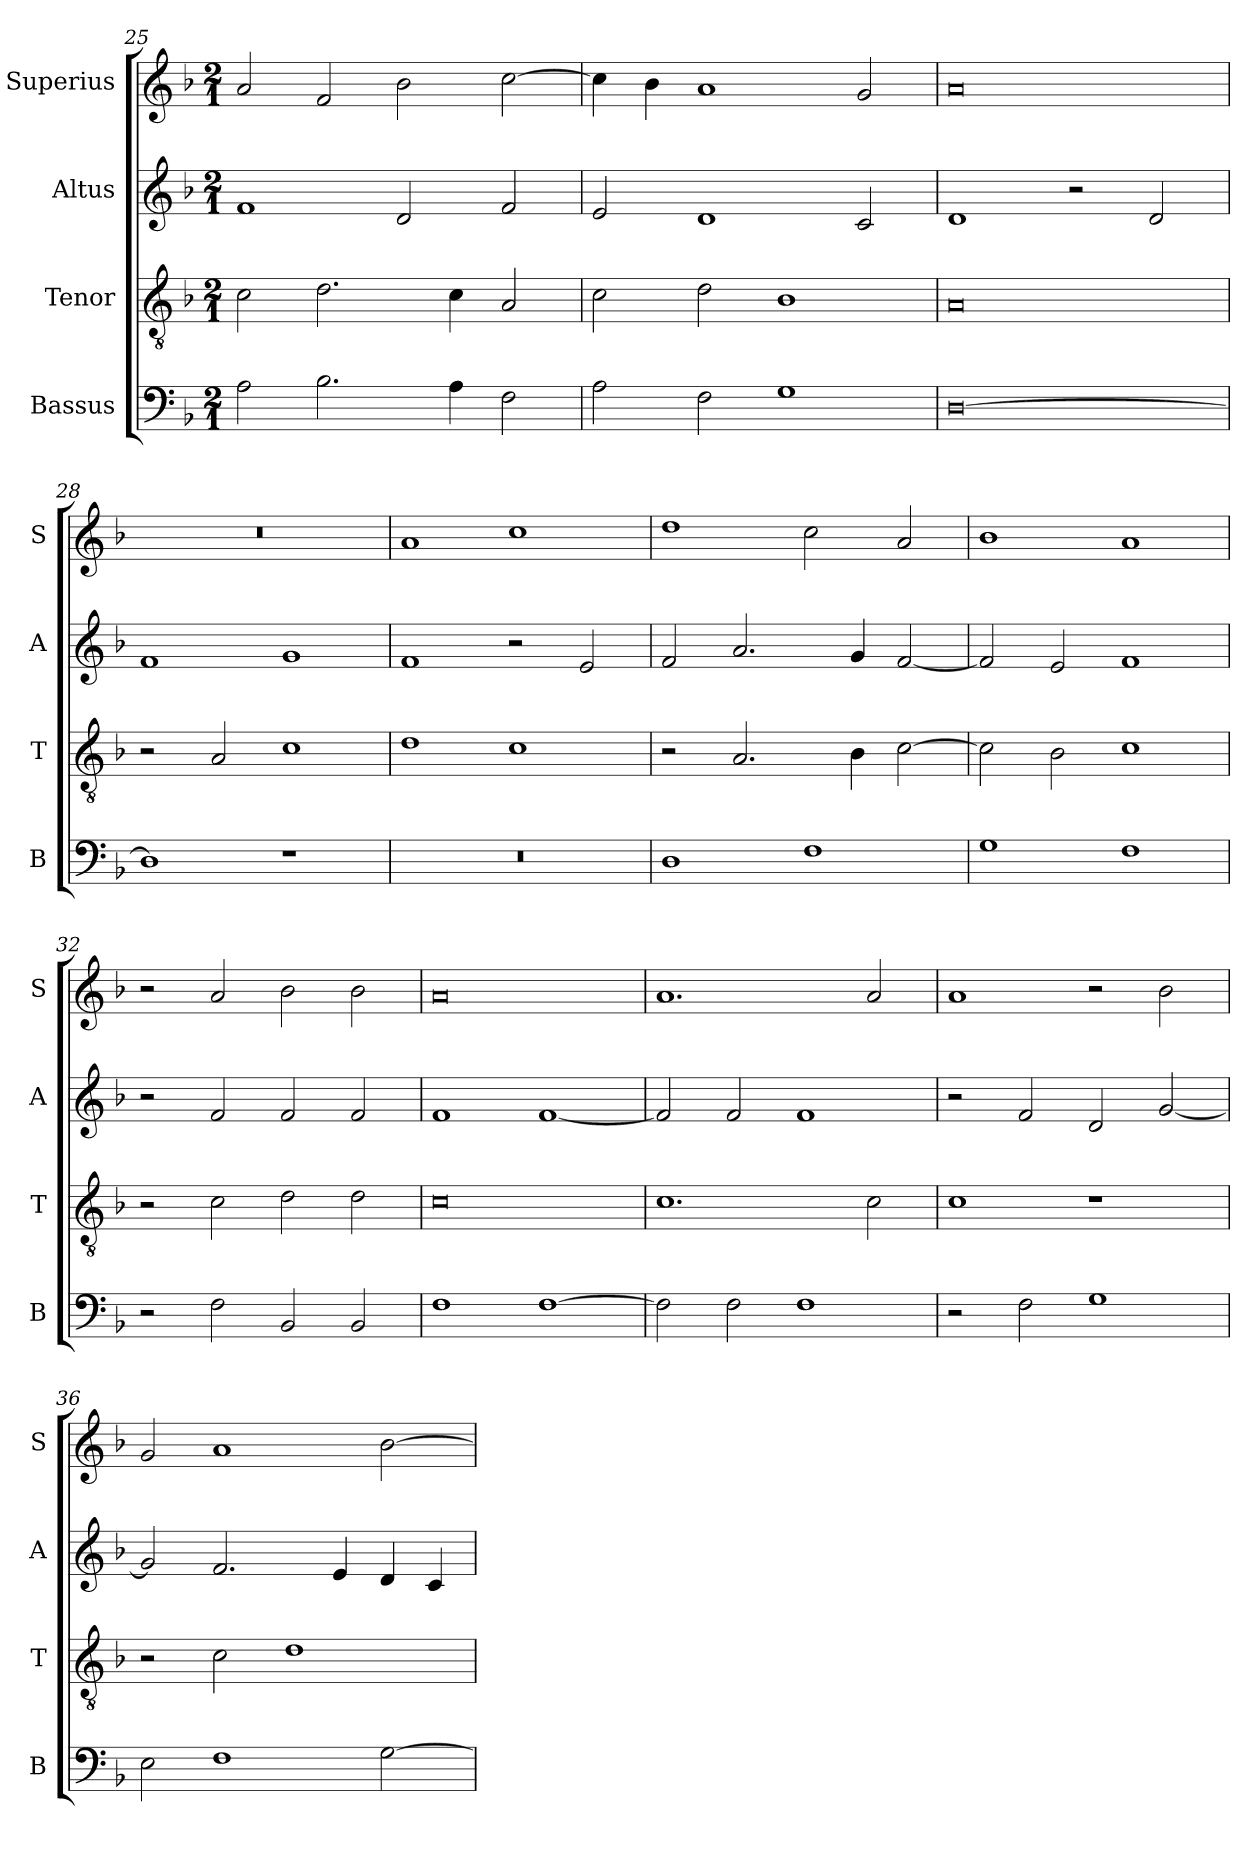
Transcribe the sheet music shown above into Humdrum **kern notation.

**kern	**kern	**kern	**kern
*part4	*part3	*part2	*part1
*staff4	*staff3	*staff2	*staff1
*I"Bassus	*I"Tenor	*I"Altus	*I"Superius
*I'B	*I'T	*I'A	*I'S
*clefF4	*clefGv2	*clefG2	*clefG2
*k[b-]	*k[b-]	*k[b-]	*k[b-]
*F:	*F:	*F:	*F:
*M2/1	*M2/1	*M2/1	*M2/1
=25	=25	=25	=25
2A	2c	1f	2a
2.B-	2.d	.	2f
.	.	2d	2b-
4A	4c	.	.
2F	2A	2f	[2cc
=26	=26	=26	=26
2A	2c	2e	4cc]
.	.	.	4b-
2F	2d	1d	1a
1G	1B-	.	.
.	.	2c	2g
=27	=27	=27	=27
[0D	0A	1d	0a
.	.	2r	.
.	.	2d	.
=28	=28	=28	=28
1D]	2r	1f	0r
.	2A	.	.
1r	1c	1g	.
=29	=29	=29	=29
0r	1d	1f	1a
.	1c	2r	1cc
.	.	2e	.
=30	=30	=30	=30
1D	2r	2f	1dd
.	2.A	2.a	.
1F	.	.	2cc
.	4B-	4g	.
.	[2c	[2f	2a
=31	=31	=31	=31
1G	2c]	2f]	1b-
.	2B-	2e	.
1F	1c	1f	1a
=32	=32	=32	=32
2r	2r	2r	2r
2F	2c	2f	2a
2BB-	2d	2f	2b-
2BB-	2d	2f	2b-
=33	=33	=33	=33
1F	0c	1f	0a
[1F	.	[1f	.
=34	=34	=34	=34
2F]	1.c	2f]	1.a
2F	.	2f	.
1F	.	1f	.
.	2c	.	2a
=35	=35	=35	=35
2r	1c	2r	1a
2F	.	2f	.
1G	1r	2d	2r
.	.	[2g	2b-
=36	=36	=36	=36
2E	2r	2g]	2g
1F	2c	2.f	1a
.	1d	.	.
.	.	4e	.
[2G	.	4d	[2b-
.	.	4c	.
=	=	=	=
*-	*-	*-	*-
